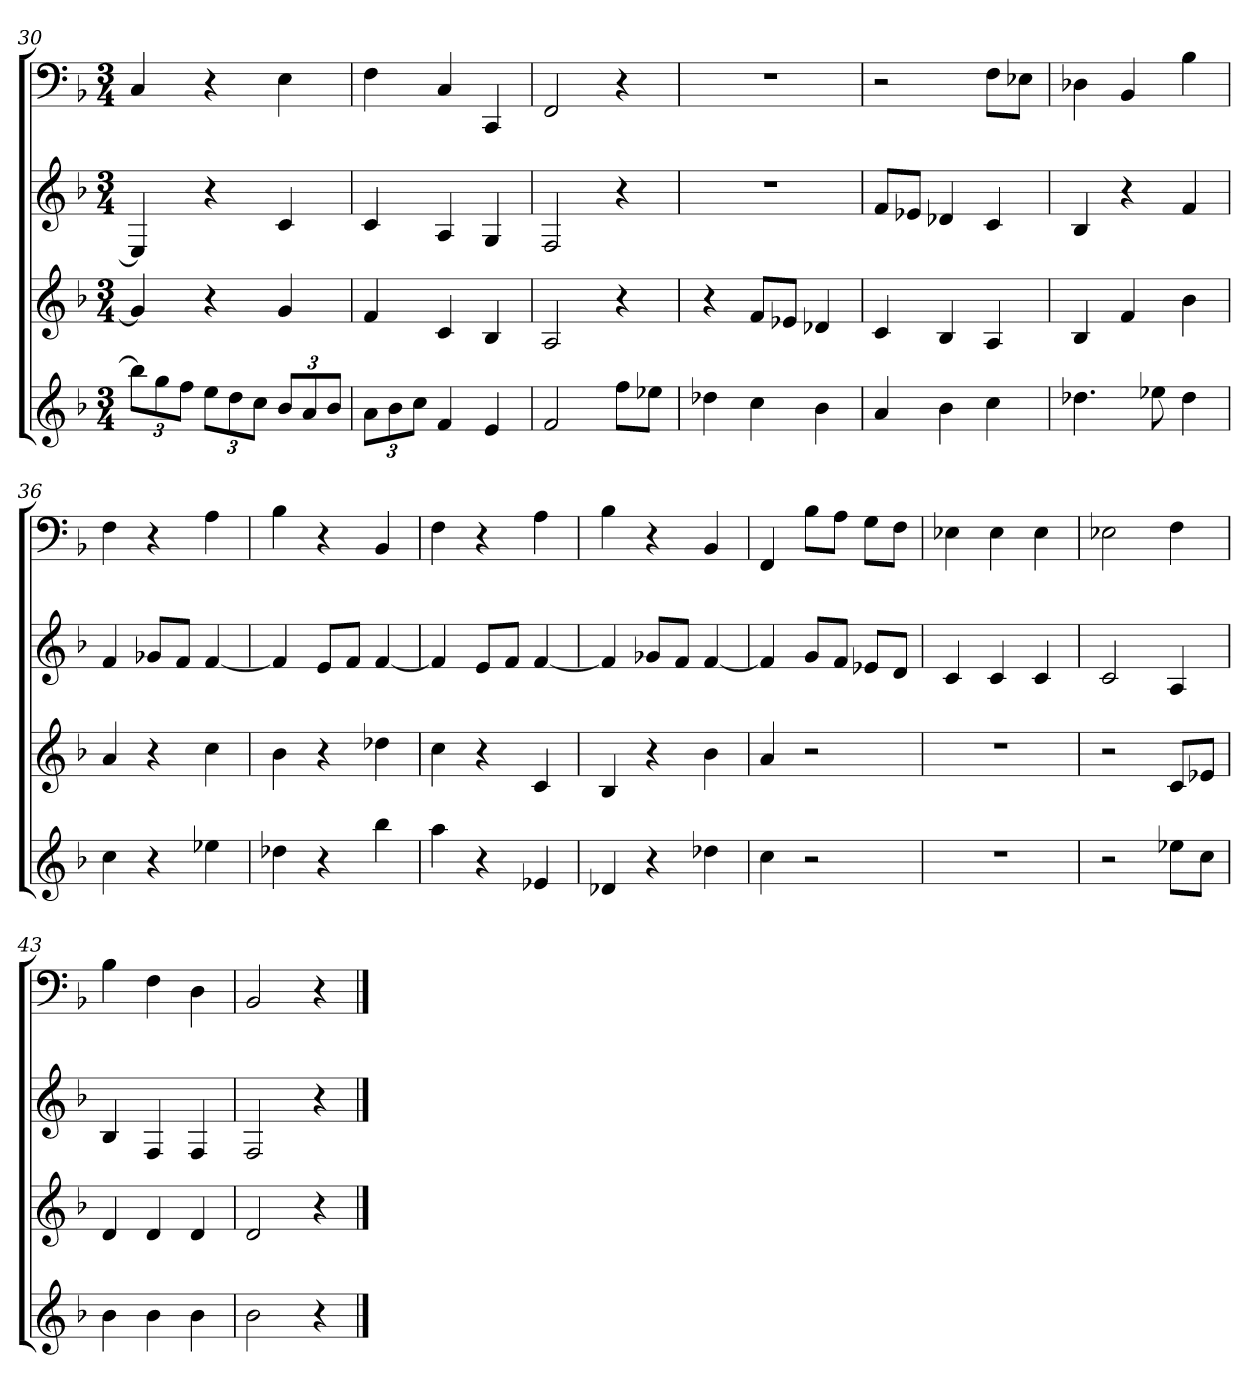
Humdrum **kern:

**kern	**kern	**kern	**kern
*part4	*part3	*part2	*part1
*staff4	*staff3	*staff2	*staff1
*k[b-]	*k[b-]	*k[b-]	*k[b-]
*F:	*F:	*F:	*F:
*M3/4	*M3/4	*M3/4	*M3/4
=30	=30	=30	=30
12bb-L]	4g]	4E]	4C
12gg	.	.	.
12ffJ	.	.	.
12eeL	4r	4r	4r
12dd	.	.	.
12ccJ	.	.	.
12b-L	4g	4c	4E
12a	.	.	.
12b-J	.	.	.
=31	=31	=31	=31
12aL	4f	4c	4F
12b-	.	.	.
12ccJ	.	.	.
4f	4c	4A	4C
4e	4B-	4G	4CC
=32	=32	=32	=32
2f	2A	2F	2FF
8ffL	4r	4r	4r
8ee-XJ	.	.	.
=33	=33	=33	=33
4dd-X	4r	2.r	2.r
4cc	8fL	.	.
.	8e-XJ	.	.
4b-	4d-X	.	.
=34	=34	=34	=34
4a	4c	8fL	2r
.	.	8e-XJ	.
4b-	4B-	4d-X	.
4cc	4A	4c	8FL
.	.	.	8E-XJ
=35	=35	=35	=35
4.dd-X	4B-	4B-	4D-X
.	4f	4r	4BB-
8ee-X	.	.	.
4dd-	4b-	4f	4B-
=36	=36	=36	=36
4cc	4a	4f	4F
4r	4r	8g-XL	4r
.	.	8fJ	.
4ee-X	4cc	[4f	4A
=37	=37	=37	=37
4dd-X	4b-	4f]	4B-
4r	4r	8eL	4r
.	.	8fJ	.
4bb-	4dd-X	[4f	4BB-
=38	=38	=38	=38
4aa	4cc	4f]	4F
4r	4r	8eL	4r
.	.	8fJ	.
4e-X	4c	[4f	4A
=39	=39	=39	=39
4d-X	4B-	4f]	4B-
4r	4r	8g-XL	4r
.	.	8fJ	.
4dd-X	4b-	[4f	4BB-
=40	=40	=40	=40
4cc	4a	4f]	4FF
2r	2r	8gL	8B-L
.	.	8fJ	8AJ
.	.	8e-XL	8GL
.	.	8dJ	8FJ
=41	=41	=41	=41
2.r	2.r	4c	4E-X
.	.	4c	4E-
.	.	4c	4E-
=42	=42	=42	=42
2r	2r	2c	2E-X
8ee-XL	8cL	4A	4F
8ccJ	8e-XJ	.	.
=43	=43	=43	=43
4b-	4d	4B-	4B-
4b-	4d	4F	4F
4b-	4d	4F	4D
=44	=44	=44	=44
2b-	2d	2F	2BB-
4r	4r	4r	4r
==	==	==	==
*-	*-	*-	*-
